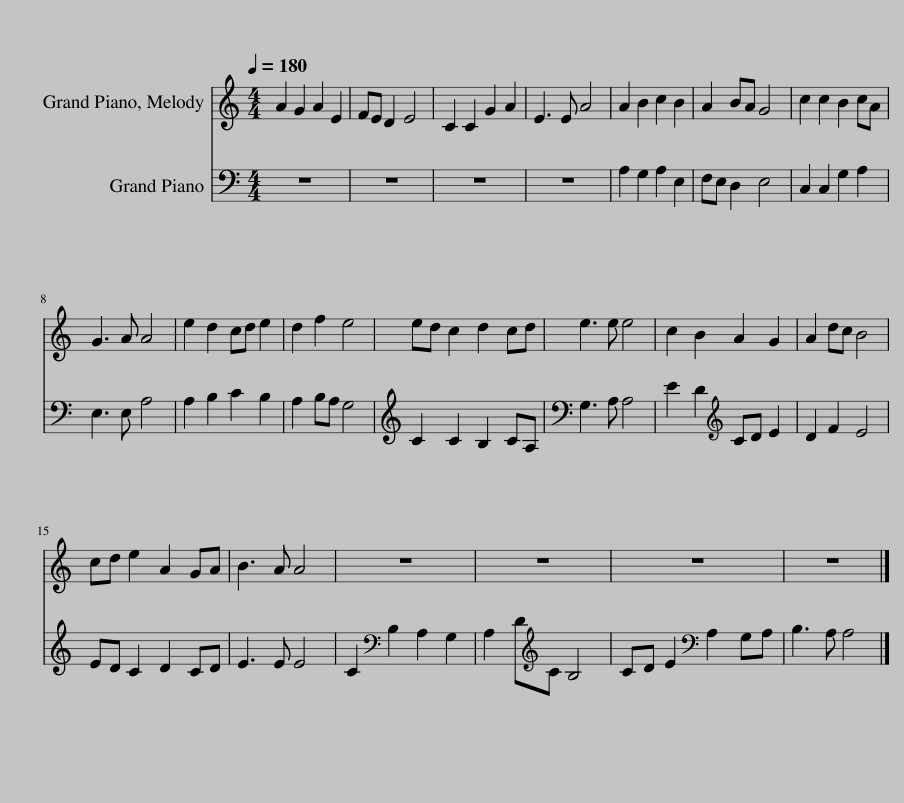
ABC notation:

X:1
%%score 1 2
L:1/8
Q:1/4=180
M:4/4
I:linebreak $
K:C
V:1 treble
V:2 bass
V:1
 A2 G2 A2 E2 | FE D2 E4 | C2 C2 G2 A2 | E3 E A4 | A2 B2 c2 B2 | %5
 A2 BA G4 | c2 c2 B2 cA |$ G3 A A4 | e2 d2 cd e2 | d2 f2 e4 | %10
 ed c2 d2 cd | e3 e e4 | c2 B2 A2 G2 | A2 dc B4 |$ cd e2 A2 GA | %15
 B3 A A4 | z8 | z8 | z8 | z8 |] %20
V:2
 z8 | z8 | z8 | z8 | A,2 G,2 A,2 E,2 | %5
 F,E, D,2 E,4 | C,2 C,2 G,2 A,2 |$ E,3 E, A,4 | A,2 B,2 C2 B,2 | A,2 B,A, G,4 | %10
 C2 C2 B,2 CA, | G,3 A, A,4 | E2 D2[K:treble] CD E2 | D2 F2 E4 |$ ED C2 D2 CD | %15
 E3 E E4 | C2[K:bass] B,2 A,2 G,2 | A,2 D[K:treble]C B,4 | CD E2[K:bass] A,2 G,A, | B,3 A, A,4 |] %20
